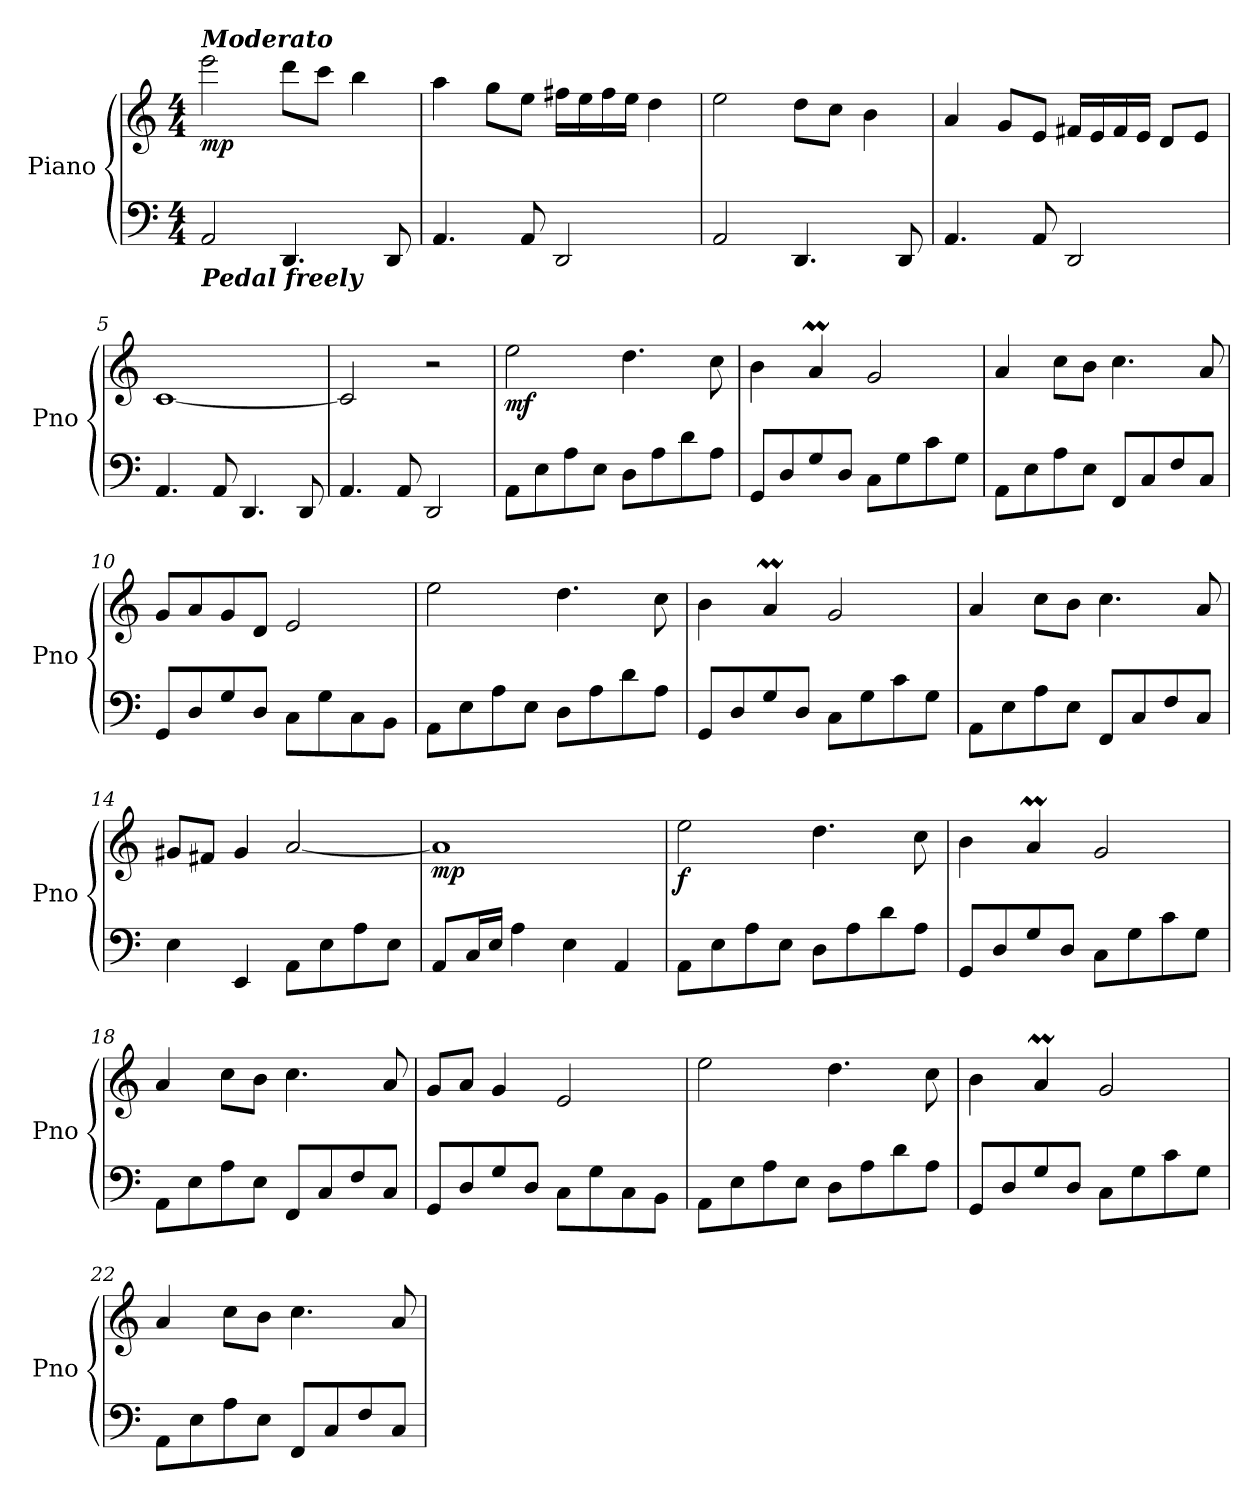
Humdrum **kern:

**kern	**kern	**dynam
*part1	*part1	*part1
*staff2	*staff1	*staff1/2
*I"Piano	*	*
*I'Pno	*	*
*clefF4	*clefG2	*
*k[]	*k[]	*
*M4/4	*M4/4	*
=1	=1	=1
!	!LO:TX:a:Bi:t=Moderato	!
!LO:TX:b:Bi:t=Pedal freely	!	!
!	!	!LO:DY:b
2AA/	2eee\	mp
4.DD/	8ddd\L	.
.	8ccc\J	.
.	4bb\	.
8DD/	.	.
=2	=2	=2
4.AA/	4aa\	.
.	8gg\L	.
8AA/	8ee\J	.
2DD/	16ff#X\LL	.
.	16ee\	.
.	16ff#\	.
.	16ee\JJ	.
.	4dd\	.
=3	=3	=3
2AA/	2ee\	.
4.DD/	8dd\L	.
.	8cc\J	.
.	4b\	.
8DD/	.	.
=4	=4	=4
4.AA/	4a/	.
.	8g/L	.
8AA/	8e/J	.
2DD/	16f#X/LL	.
.	16e/	.
.	16f#/	.
.	16e/JJ	.
.	8d/L	.
.	8e/J	.
=5	=5	=5
4.AA/	[1c	.
8AA/	.	.
4.DD/	.	.
8DD/	.	.
=6	=6	=6
4.AA/	2c/]	.
8AA/	.	.
2DD/	2r	.
!!LO:LB:g=z
=7	=7	=7
*k[]	*k[]	*
!	!	!LO:DY:b
8AA\L	2ee\	mf
8E\	.	.
!	!	!LO:DY:a=2
8A\	.	other-dynamics
8E\J	.	.
8D\L	4.dd\	.
8A\	.	.
8d\	.	.
8A\J	8cc\	.
=8	=8	=8
8GG/L	4b\	.
8D/	.	.
8G/	4aM/	.
8D/J	.	.
8C\L	2g/	.
8G\	.	.
8c\	.	.
8G\J	.	.
=9	=9	=9
8AA\L	4a/	.
8E\	.	.
8A\	8cc\L	.
8E\J	8b\J	.
8FF/L	4.cc\	.
8C/	.	.
8F/	.	.
8C/J	8a/	.
=10	=10	=10
8GG/L	8g/L	.
8D/	8a/	.
8G/	8g/	.
8D/J	8d/J	.
8C\L	2e/	.
8G\	.	.
8C\	.	.
8BB\J	.	.
=11	=11	=11
8AA\L	2ee\	.
8E\	.	.
8A\	.	.
8E\J	.	.
8D\L	4.dd\	.
8A\	.	.
8d\	.	.
8A\J	8cc\	.
!!LO:LB:g=z
=12	=12	=12
8GG/L	4b\	.
8D/	.	.
8G/	4aM/	.
8D/J	.	.
8C\L	2g/	.
8G\	.	.
8c\	.	.
8G\J	.	.
=13	=13	=13
8AA\L	4a/	.
8E\	.	.
8A\	8cc\L	.
8E\J	8b\J	.
8FF/L	4.cc\	.
8C/	.	.
8F/	.	.
8C/J	8a/	.
=14	=14	=14
4E\	8g#X/L	.
.	8f#X/J	.
4EE/	4g#/	.
8AA\L	[2a/	.
8E\	.	.
8A\	.	.
8E\J	.	.
=15	=15	=15
!	!	!LO:DY:b
8AA/L	1a]	mp
16C/L	.	.
16E/JJ	.	.
4A\	.	.
4E\	.	.
4AA/	.	.
=16	=16	=16
!	!	!LO:DY:b
8AA\L	2ee\	f
8E\	.	.
8A\	.	.
8E\J	.	.
8D\L	4.dd\	.
8A\	.	.
8d\	.	.
8A\J	8cc\	.
!!LO:LB:g=z
=17	=17	=17
8GG/L	4b\	.
8D/	.	.
8G/	4aM/	.
8D/J	.	.
8C\L	2g/	.
8G\	.	.
8c\	.	.
8G\J	.	.
=18	=18	=18
8AA\L	4a/	.
8E\	.	.
8A\	8cc\L	.
8E\J	8b\J	.
8FF/L	4.cc\	.
8C/	.	.
8F/	.	.
8C/J	8a/	.
=19	=19	=19
8GG/L	8g/L	.
8D/	8a/J	.
8G/	4g/	.
8D/J	.	.
8C\L	2e/	.
8G\	.	.
8C\	.	.
8BB\J	.	.
=20	=20	=20
8AA\L	2ee\	.
8E\	.	.
8A\	.	.
8E\J	.	.
8D\L	4.dd\	.
8A\	.	.
8d\	.	.
8A\J	8cc\	.
=21	=21	=21
8GG/L	4b\	.
8D/	.	.
8G/	4aM/	.
8D/J	.	.
8C\L	2g/	.
8G\	.	.
8c\	.	.
8G\J	.	.
!!LO:LB:g=z
=22	=22	=22
8AA\L	4a/	.
8E\	.	.
8A\	8cc\L	.
8E\J	8b\J	.
8FF/L	4.cc\	.
8C/	.	.
8F/	.	.
8C/J	8a/	.
=	=	=
*-	*-	*-
